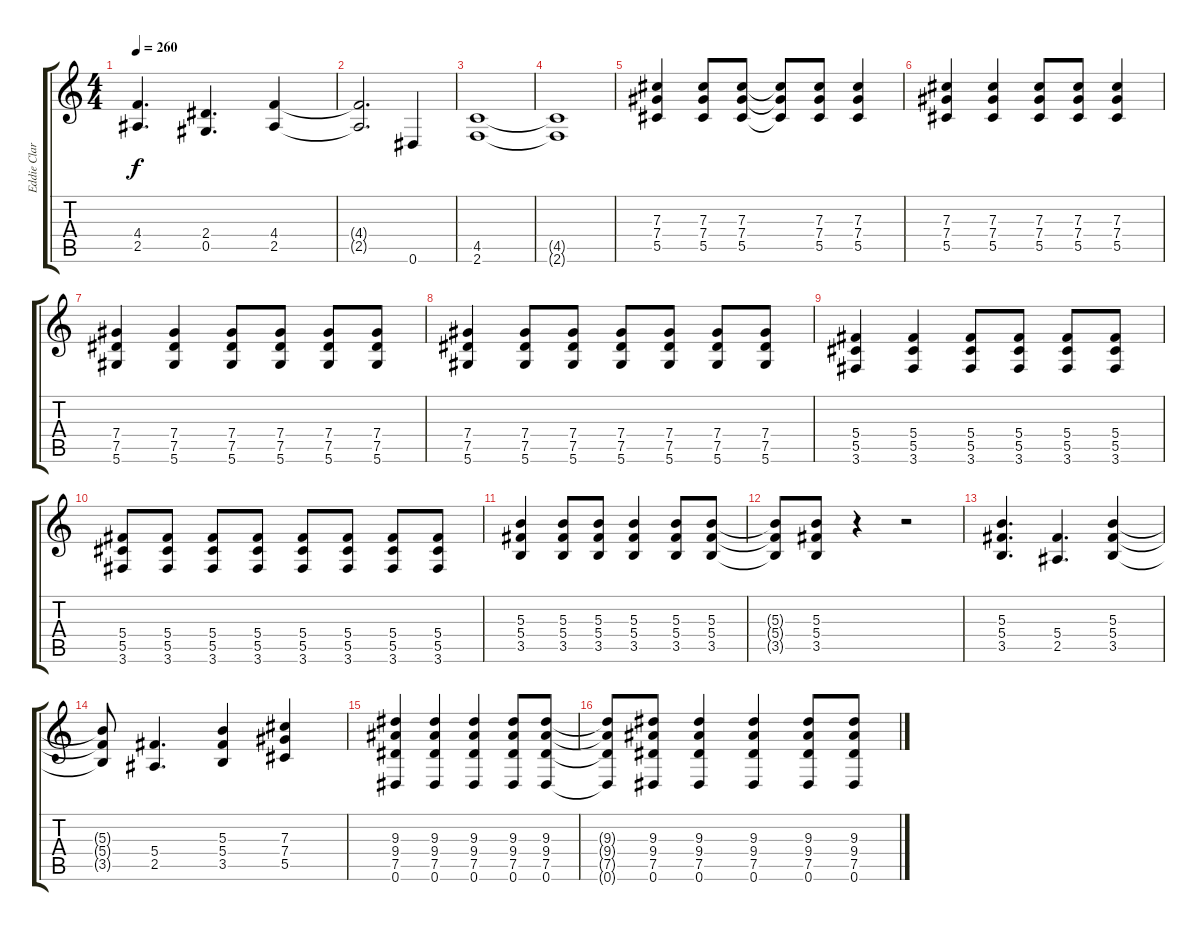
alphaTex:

\track ("Eddie Clarke-Rhythm" "Eddie Clar") {instrument distortionguitar}
\staff {score tabs}
\tuning (Eb4 Bb3 Gb3 Db3 Ab2 Eb2) {hide}
\ts (4 4)
\tempo 260
\clef g2
\ks c
(4.4 2.5).4{d dy f} (2.4 0.5).4{d} (4.4 2.5).4 |
(4.4{t} 2.5{t}).2{d} 0.6.4 |
(4.5 2.6).1 |
(4.5{t} 2.6{t}).1 |
(7.3 7.4 5.5).4 (7.3 7.4 5.5).8 (7.3 7.4 5.5).8 (7.3{t} 7.4{t} 5.5{t}).8 (7.3 7.4 5.5).8 (7.3 7.4 5.5).4 |
(7.3 7.4 5.5).4 (7.3 7.4 5.5).4 (7.3 7.4 5.5).8 (7.3 7.4 5.5).8 (7.3 7.4 5.5).4 |
(7.4 7.5 5.6).4 (7.4 7.5 5.6).4 (7.4 7.5 5.6).8 (7.4 7.5 5.6).8 (7.4 7.5 5.6).8 (7.4 7.5 5.6).8 |
(7.4 7.5 5.6).4 (7.4 7.5 5.6).8 (7.4 7.5 5.6).8 (7.4 7.5 5.6).8 (7.4 7.5 5.6).8 (7.4 7.5 5.6).8 (7.4 7.5 5.6).8 |
(5.4 5.5 3.6).4 (5.4 5.5 3.6).4 (5.4 5.5 3.6).8 (5.4 5.5 3.6).8 (5.4 5.5 3.6).8 (5.4 5.5 3.6).8 |
(5.4 5.5 3.6).8 (5.4 5.5 3.6).8 (5.4 5.5 3.6).8 (5.4 5.5 3.6).8 (5.4 5.5 3.6).8 (5.4 5.5 3.6).8 (5.4 5.5 3.6).8 (5.4 5.5 3.6).8 |
(5.3 5.4 3.5).4 (5.3 5.4 3.5).8 (5.3 5.4 3.5).8 (5.3 5.4 3.5).4 (5.3 5.4 3.5).8 (5.3 5.4 3.5).8 |
(5.3{t} 5.4{t} 3.5{t}).8 (5.3 5.4 3.5).8 r.4 r.2 |
(5.3 5.4 3.5).4{d} (5.4 2.5).4{d} (5.3 5.4 3.5).4 |
(5.3{t} 5.4{t} 3.5{t}).8 (5.4 2.5).4{d} (5.3 5.4 3.5).4 (7.3 7.4 5.5).4 |
(9.3 9.4 7.5 0.6).4 (9.3 9.4 7.5 0.6).4 (9.3 9.4 7.5 0.6).4 (9.3 9.4 7.5 0.6).8 (9.3 9.4 7.5 0.6).8 |
(9.3{t} 9.4{t} 7.5{t} 0.6{t}).8 (9.3 9.4 7.5 0.6).8 (9.3 9.4 7.5 0.6).4 (9.3 9.4 7.5 0.6).4 (9.3 9.4 7.5 0.6).8 (9.3 9.4 7.5 0.6).8
